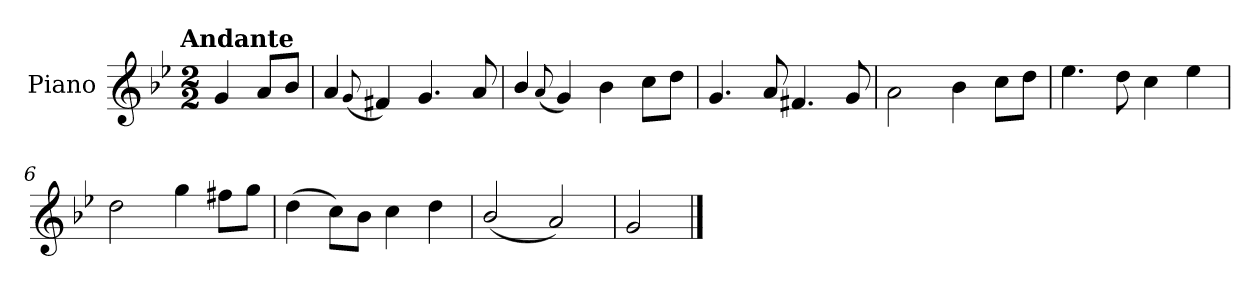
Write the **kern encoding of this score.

**kern
*part1
*staff1
*I"Piano
*I'Pno.
*clefG2
*k[b-e-]
!!LO:TX:omd:t=Andante
*M2/2
*MM91
=
4g/
8a/L
8b-/J
=1
4a/
(<8qqg/
4f#X/)
4.g/
8a/
=2
4b-/
(<8qqa/
4g/)
4b-\
8cc\L
8dd\J
=3
4.g/
8a/
4.f#X/
8g/
=4
2a\
4b-\
8cc\L
8dd\J
!!LO:LB:g=z
=5
4.ee-\
8dd\
4cc\
4ee-\
=6
2dd\
4gg\
8ff#X\L
8gg\J
=7
(>4dd\
8cc\L)
8b-\J
4cc\
4dd\
=8
(<2b-/
2a/)
=9
2g/
==
*-
